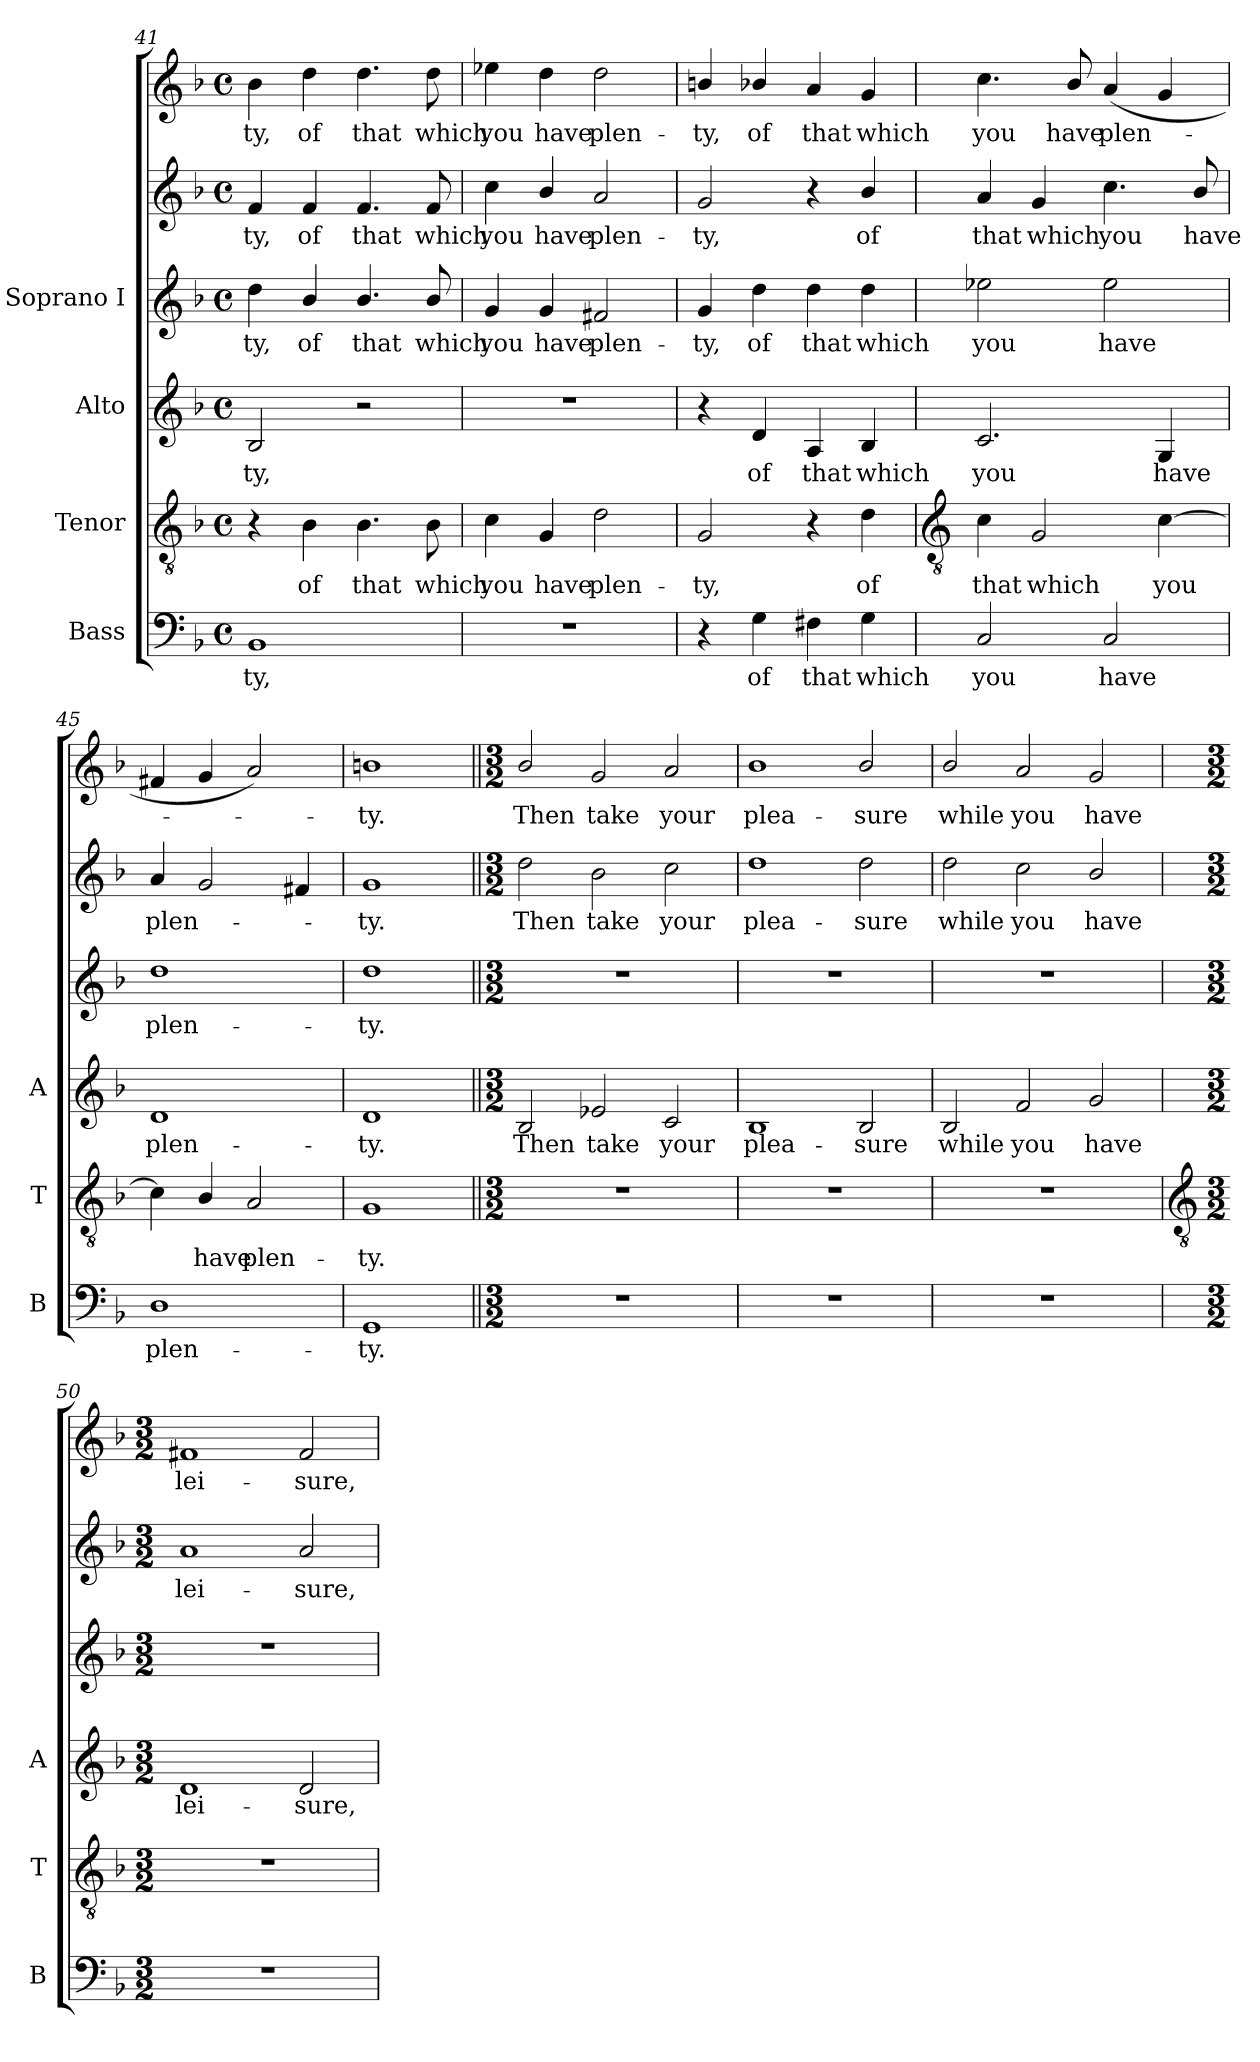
**kern	**text	**kern	**text	**kern	**text	**kern	**text	**kern	**text	**kern	**text
*part4	*part4	*part3	*part3	*part2	*part2	*part1	*part1	*part1	*part1	*part1	*part1
*staff6	*staff6	*staff5	*staff5	*staff4	*staff4	*staff3	*staff3	*staff2	*staff2	*staff1	*staff1
*I"Bass	*	*I"Tenor	*	*I"Alto	*	*I"Soprano I	*	*	*	*	*
*I'B	*	*I'T	*	*I'A	*	*	*	*	*	*	*
*clefF4	*	*clefGv2	*	*clefG2	*	*clefG2	*	*clefG2	*	*clefG2	*
*k[b-]	*	*k[b-]	*	*k[b-]	*	*k[b-]	*	*k[b-]	*	*k[b-]	*
*F:	*	*F:	*	*F:	*	*F:	*	*F:	*	*F:	*
*M4/4	*	*M4/4	*	*M4/4	*	*M4/4	*	*M4/4	*	*M4/4	*
*met(c)	*	*met(c)	*	*met(c)	*	*met(c)	*	*met(c)	*	*met(c)	*
=41	=41	=41	=41	=41	=41	=41	=41	=41	=41	=41	=41
!	!LO:LY:b	!	!	!	!LO:LY:b	!	!LO:LY:b	!	!LO:LY:b	!	!LO:LY:b
1BB-	-ty,	4r	.	2B-	-ty,	4dd	ty,	4f	ty,	4b-	-ty,
!	!	!	!LO:LY:b	!	!	!	!LO:LY:b	!	!LO:LY:b	!	!LO:LY:b
.	.	4B-	of	.	.	4b-/	of	4f	of	4dd	of
!	!	!	!LO:LY:b	!	!	!	!LO:LY:b	!	!LO:LY:b	!	!LO:LY:b
.	.	4.B-	that	2r	.	4.b-/	that	4.f	that	4.dd	that
!	!	!	!LO:LY:b	!	!	!	!LO:LY:b	!	!LO:LY:b	!	!LO:LY:b
.	.	8B-	which	.	.	8b-/	which	8f	which	8dd	which
=42	=42	=42	=42	=42	=42	=42	=42	=42	=42	=42	=42
!	!	!	!LO:LY:b	!	!	!	!LO:LY:b	!	!LO:LY:b	!	!LO:LY:b
1r	.	4c	you	1r	.	4g	-you	4cc	-you	4ee-X	you
!	!	!	!LO:LY:b	!	!	!	!LO:LY:b	!	!LO:LY:b	!	!LO:LY:b
.	.	4G	have	.	.	4g	have	4b-/	have	4dd	have
!	!	!	!LO:LY:b	!	!	!	!LO:LY:b	!	!LO:LY:b	!	!LO:LY:b
.	.	2d	plen-	.	.	2f#X	plen-	2a	plen-	2dd	plen-
=43	=43	=43	=43	=43	=43	=43	=43	=43	=43	=43	=43
!	!	!	!LO:LY:b	!	!	!	!LO:LY:b	!	!LO:LY:b	!	!LO:LY:b
4r	.	2G	-ty,	4r	.	4g	ty,	2g	ty,	4bn/	-ty,
!	!LO:LY:b	!	!	!	!LO:LY:b	!	!LO:LY:b	!	!	!	!LO:LY:b
4G	of	.	.	4d	of	4dd	of	.	.	4b-X/	of
!	!LO:LY:b	!	!	!	!LO:LY:b	!	!LO:LY:b	!	!	!	!LO:LY:b
4F#X	that	4r	.	4A	that	4dd	that	4r	.	4a	that
!	!LO:LY:b	!	!LO:LY:b	!	!LO:LY:b	!	!LO:LY:b	!	!LO:LY:b	!	!LO:LY:b
4G	which	4d	of	4B-	which	4dd	which	4b-/	of	4g	which
!!LO:LB:g=z
=44	=44	=44	=44	=44	=44	=44	=44	=44	=44	=44	=44
*	*	*clefGv2	*	*	*	*	*	*	*	*	*
!	!LO:LY:b	!	!LO:LY:b	!	!LO:LY:b	!	!LO:LY:b	!	!LO:LY:b	!	!LO:LY:b
2C	you	4c	that	2.c	you	2ee-X	you	4a	that	4.cc	you
!	!	!	!LO:LY:b	!	!	!	!	!	!LO:LY:b	!	!
.	.	2G	which	.	.	.	.	4g	which	.	.
!	!	!	!	!	!	!	!	!	!	!	!LO:LY:b
.	.	.	.	.	.	.	.	.	.	8b-/	have
!	!LO:LY:b	!	!	!	!	!	!LO:LY:b	!	!LO:LY:b	!	!LO:LY:b
2C	have	.	.	.	.	2ee-	have	4.cc	you	(<4a	plen-
!	!	!	!LO:LY:b	!	!LO:LY:b	!	!	!	!	!	!
.	.	[4c	you	4G	have	.	.	.	.	4g	.
!	!	!	!	!	!	!	!	!	!LO:LY:b	!	!
.	.	.	.	.	.	.	.	8b-/	have	.	.
=45	=45	=45	=45	=45	=45	=45	=45	=45	=45	=45	=45
!	!LO:LY:b	!	!	!	!LO:LY:b	!	!LO:LY:b	!	!LO:LY:b	!	!
1D	plen-	4c]	.	1d	plen-	1dd	plen-	4a	plen-	4f#X	.
!	!	!	!LO:LY:b	!	!	!	!	!	!	!	!
.	.	4B-/	have	.	.	.	.	2g	.	4g	.
!	!	!	!LO:LY:b	!	!	!	!	!	!	!	!
.	.	2A	plen-	.	.	.	.	.	.	2a)	.
.	.	.	.	.	.	.	.	4f#X	.	.	.
=46	=46	=46	=46	=46	=46	=46	=46	=46	=46	=46	=46
!	!LO:LY:b	!	!LO:LY:b	!	!LO:LY:b	!	!LO:LY:b	!	!LO:LY:b	!	!LO:LY:b
1GG	-ty.	1G	-ty.	1d	-ty.	1dd	ty.	1g	ty.	1bn	-ty.
=47||	=47||	=47||	=47||	=47||	=47||	=47||	=47||	=47||	=47||	=47||	=47||
*M3/2	*	*M3/2	*	*M3/2	*	*M3/2	*	*M3/2	*	*M3/2	*
!LO:N:vis=1	!	!LO:N:vis=1	!	!	!LO:LY:b	!LO:N:vis=1	!	!	!LO:LY:b	!	!LO:LY:b
1.r	.	1.r	.	2B-	Then	1.r	.	2dd	Then	2b-/	Then
!	!	!	!	!	!LO:LY:b	!	!	!	!LO:LY:b	!	!LO:LY:b
.	.	.	.	2e-X	take	.	.	2b-	take	2g	take
!	!	!	!	!	!LO:LY:b	!	!	!	!LO:LY:b	!	!LO:LY:b
.	.	.	.	2c	your	.	.	2cc	your	2a	your
=48	=48	=48	=48	=48	=48	=48	=48	=48	=48	=48	=48
!LO:N:vis=1	!	!LO:N:vis=1	!	!	!LO:LY:b	!LO:N:vis=1	!	!	!LO:LY:b	!	!LO:LY:b
1.r	.	1.r	.	1B-	plea-	1.r	.	1dd	plea-	1b-	plea-
!	!	!	!	!	!LO:LY:b	!	!	!	!LO:LY:b	!	!LO:LY:b
.	.	.	.	2B-	-sure	.	.	2dd	-sure	2b-/	-sure
=49	=49	=49	=49	=49	=49	=49	=49	=49	=49	=49	=49
!LO:N:vis=1	!	!LO:N:vis=1	!	!	!LO:LY:b	!LO:N:vis=1	!	!	!LO:LY:b	!	!LO:LY:b
1.r	.	1.r	.	2B-	while	1.r	.	2dd	while	2b-/	while
!	!	!	!	!	!LO:LY:b	!	!	!	!LO:LY:b	!	!LO:LY:b
.	.	.	.	2f	you	.	.	2cc	you	2a	you
!	!	!	!	!	!LO:LY:b	!	!	!	!LO:LY:b	!	!LO:LY:b
.	.	.	.	2g	have	.	.	2b-/	have	2g	have
!!LO:LB:g=z
=50	=50	=50	=50	=50	=50	=50	=50	=50	=50	=50	=50
*	*	*clefGv2	*	*	*	*	*	*	*	*	*
*M3/2	*	*M3/2	*	*M3/2	*	*M3/2	*	*M3/2	*	*M3/2	*
!LO:N:vis=1	!	!LO:N:vis=1	!	!	!LO:LY:b	!LO:N:vis=1	!	!	!LO:LY:b	!	!LO:LY:b
1.r	.	1.r	.	1d	lei-	1.r	.	1a	lei-	1f#X	lei-
!	!	!	!	!	!LO:LY:b	!	!	!	!LO:LY:b	!	!LO:LY:b
.	.	.	.	2d	-sure,	.	.	2a	-sure,	2f#	-sure,
=	=	=	=	=	=	=	=	=	=	=	=
*-	*-	*-	*-	*-	*-	*-	*-	*-	*-	*-	*-
